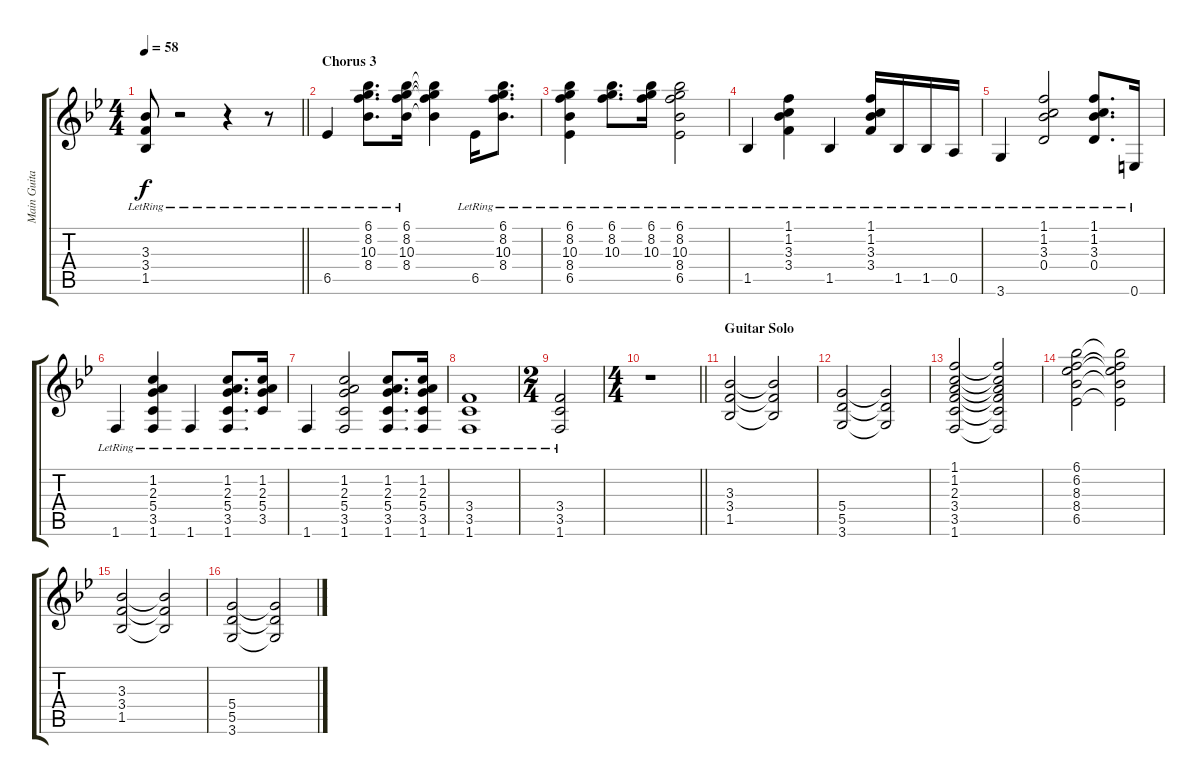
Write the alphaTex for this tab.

\track ("Main Guitar" "Main Guita") {instrument electricguitarjazz}
\staff {score tabs}
\tuning (E4 B3 G3 D3 A2 E2) {hide}
\ts (4 4)
\tempo 58
\clef g2
\barLineRight lightlight
\ks bb
(3.3{lr} 3.4{lr} 1.5{lr}).8{dy f} r.2 r.4 r.8 |
\section ("" "Chorus 3")
6.5{lr}.4 (6.1{lr} 8.2{lr} 10.3{lr} 8.4{lr}).8{d} (6.1{lr} 8.2{lr} 10.3{lr} 8.4{lr}).16 (6.1{t} 8.2{t} 10.3{t} 8.4{t}).4 6.5{lr}.16 (6.1{lr} 8.2{lr} 10.3{lr} 8.4{lr}).8{d} |
(6.1{lr} 8.2{lr} 10.3{lr} 8.4{lr} 6.5{lr}).4 (6.1{lr} 8.2{lr} 10.3{lr}).8{d} (6.1{lr} 8.2{lr} 10.3{lr}).16 (6.1{lr} 8.2{lr} 10.3{lr} 8.4{lr} 6.5{lr}).2 |
1.5{lr}.4 (1.1{lr} 1.2{lr} 3.3{lr} 3.4{lr}).4 1.5{lr}.4 (1.1{lr} 1.2{lr} 3.3{lr} 3.4{lr}).16 1.5{lr}.16 1.5{lr}.16 0.5{lr}.16 |
3.6{lr}.4 (1.1{lr} 1.2{lr} 3.3{lr} 0.4{lr}).2 (1.1{lr} 1.2{lr} 3.3{lr} 0.4{lr}).8{d} 0.6{lr}.16 |
1.6{lr}.4 (1.2{lr} 2.3{lr} 5.4{lr} 3.5{lr} 1.6{lr}).4 1.6{lr}.4 (1.2{lr} 2.3{lr} 5.4{lr} 3.5{lr} 1.6{lr}).8{d} (1.2{lr} 2.3{lr} 5.4{lr} 3.5{lr}).16 |
1.6{lr}.4 (1.2{lr} 2.3{lr} 5.4{lr} 3.5{lr} 1.6{lr}).2 (1.2{lr} 2.3{lr} 5.4{lr} 3.5{lr} 1.6{lr}).8{d} (1.2{lr} 2.3{lr} 5.4{lr} 3.5{lr} 1.6{lr}).16 |
(3.4 3.5 1.6{lr}).1 |
\ts (2 4)
(3.4 3.5 1.6{lr}).2 |
\ts (4 4)
\barLineRight lightlight
r.1 |
\section ("" "Guitar Solo")
(3.3 3.4 1.5).2{volume 13} (3.3{t} 3.4{t} 1.5{t}).2 |
(5.4 5.5 3.6).2 (5.4{t} 5.5{t} 3.6{t}).2 |
(1.1 1.2 2.3 3.4 3.5 1.6).2 (1.1{t} 1.2{t} 2.3{t} 3.4{t} 3.5{t} 1.6{t}).2 |
(6.1 6.2 8.3 8.4 6.5).2 (6.1{t} 6.2{t} 8.3{t} 8.4{t} 6.5{t}).2 |
(3.3 3.4 1.5).2{volume 13} (3.3{t} 3.4{t} 1.5{t}).2 |
(5.4 5.5 3.6).2 (5.4{t} 5.5{t} 3.6{t}).2
